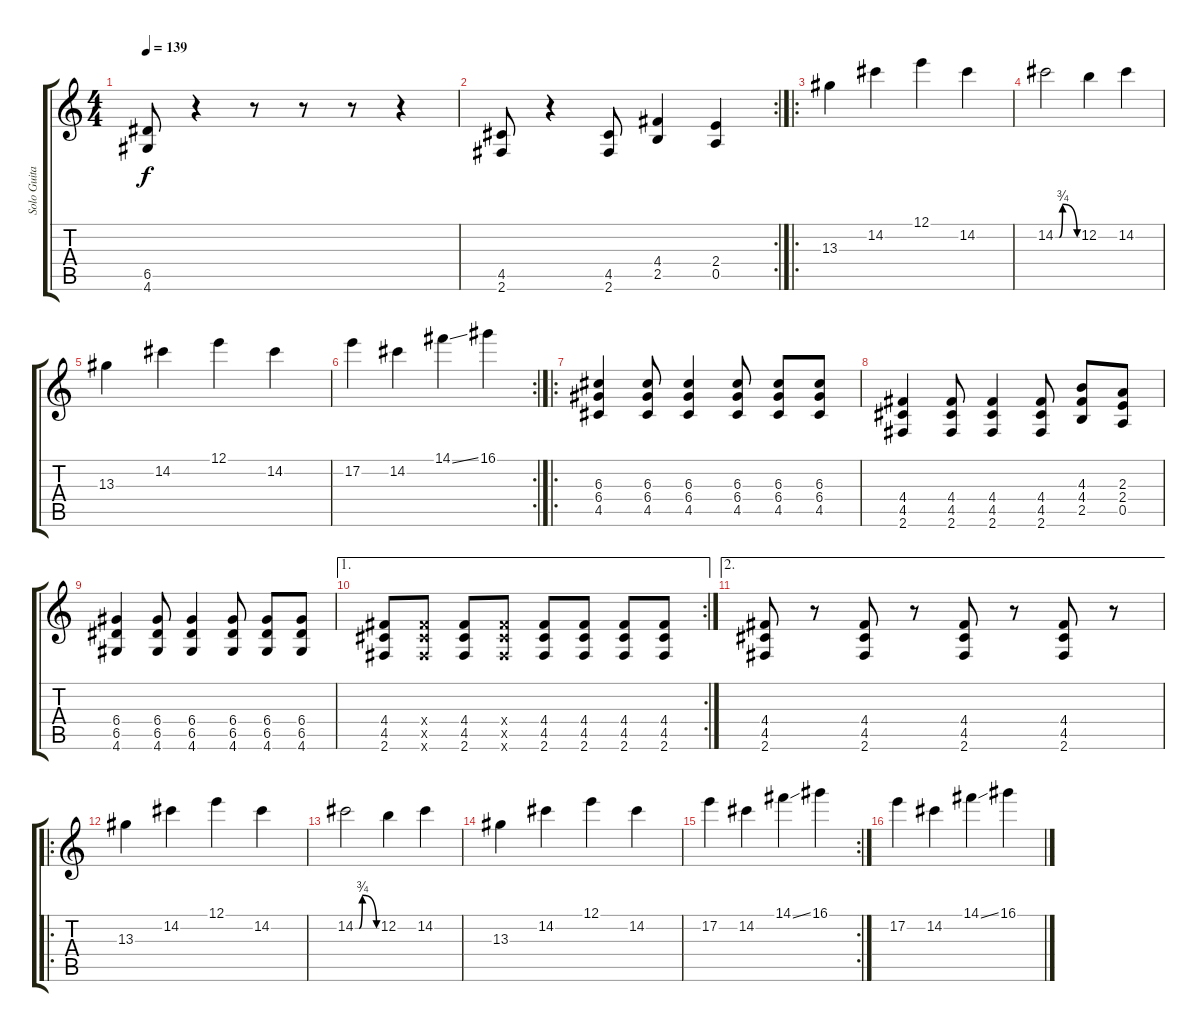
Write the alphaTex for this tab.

\track ("Solo Guitar" "Solo Guita") {instrument distortionguitar}
\staff {score tabs}
\tuning (E4 B3 G3 D3 A2 E2) {hide}
\ts (4 4)
\tempo 139
\clef g2
\ks c
(6.5 4.6).8{dy f} r.4 r.8 r.8 r.8 r.4 |
\rc 2
(4.5 2.6).8 r.4 (4.5 2.6).8 (4.4 2.5).4 (2.4 0.5).4 |
\ro
13.3.4 14.2.4 12.1.4 14.2.4 |
14.2{be (custom 0 0 11 0 20 3 60 0)}.2 12.2.4 14.2.4 |
13.3.4 14.2.4 12.1.4 14.2.4 |
\rc 2
17.2.4 14.2.4 14.1{ss}.4 16.1.4 |
\ro
(6.3 6.4 4.5).4 (6.3 6.4 4.5).8 (6.3 6.4 4.5).4 (6.3 6.4 4.5).8 (6.3 6.4 4.5).8 (6.3 6.4 4.5).8 |
(4.4 4.5 2.6).4 (4.4 4.5 2.6).8 (4.4 4.5 2.6).4 (4.4 4.5 2.6).8 (4.3 4.4 2.5).8 (2.3 2.4 0.5).8 |
(6.4 6.5 4.6).4 (6.4 6.5 4.6).8 (6.4 6.5 4.6).4 (6.4 6.5 4.6).8 (6.4 6.5 4.6).8 (6.4 6.5 4.6).8 |
\ae 1
\rc 2
(4.4 4.5 2.6).8 (4.4{x} 4.5{x} 2.6{x}).8 (4.4 4.5 2.6).8 (4.4{x} 4.5{x} 2.6{x}).8 (4.4 4.5 2.6).8 (4.4 4.5 2.6).8 (4.4 4.5 2.6).8 (4.4 4.5 2.6).8 |
\ae 2
(4.4 4.5 2.6).8 r.8 (4.4 4.5 2.6).8 r.8 (4.4 4.5 2.6).8 r.8 (4.4 4.5 2.6).8 r.8 |
\ro
13.3.4 14.2.4 12.1.4 14.2.4 |
14.2{be (custom 0 0 11 0 20 3 60 0)}.2 12.2.4 14.2.4 |
13.3.4 14.2.4 12.1.4 14.2.4 |
\rc 2
17.2.4 14.2.4 14.1{ss}.4 16.1.4 |
17.2.4 14.2.4 14.1{ss}.4 16.1.4
